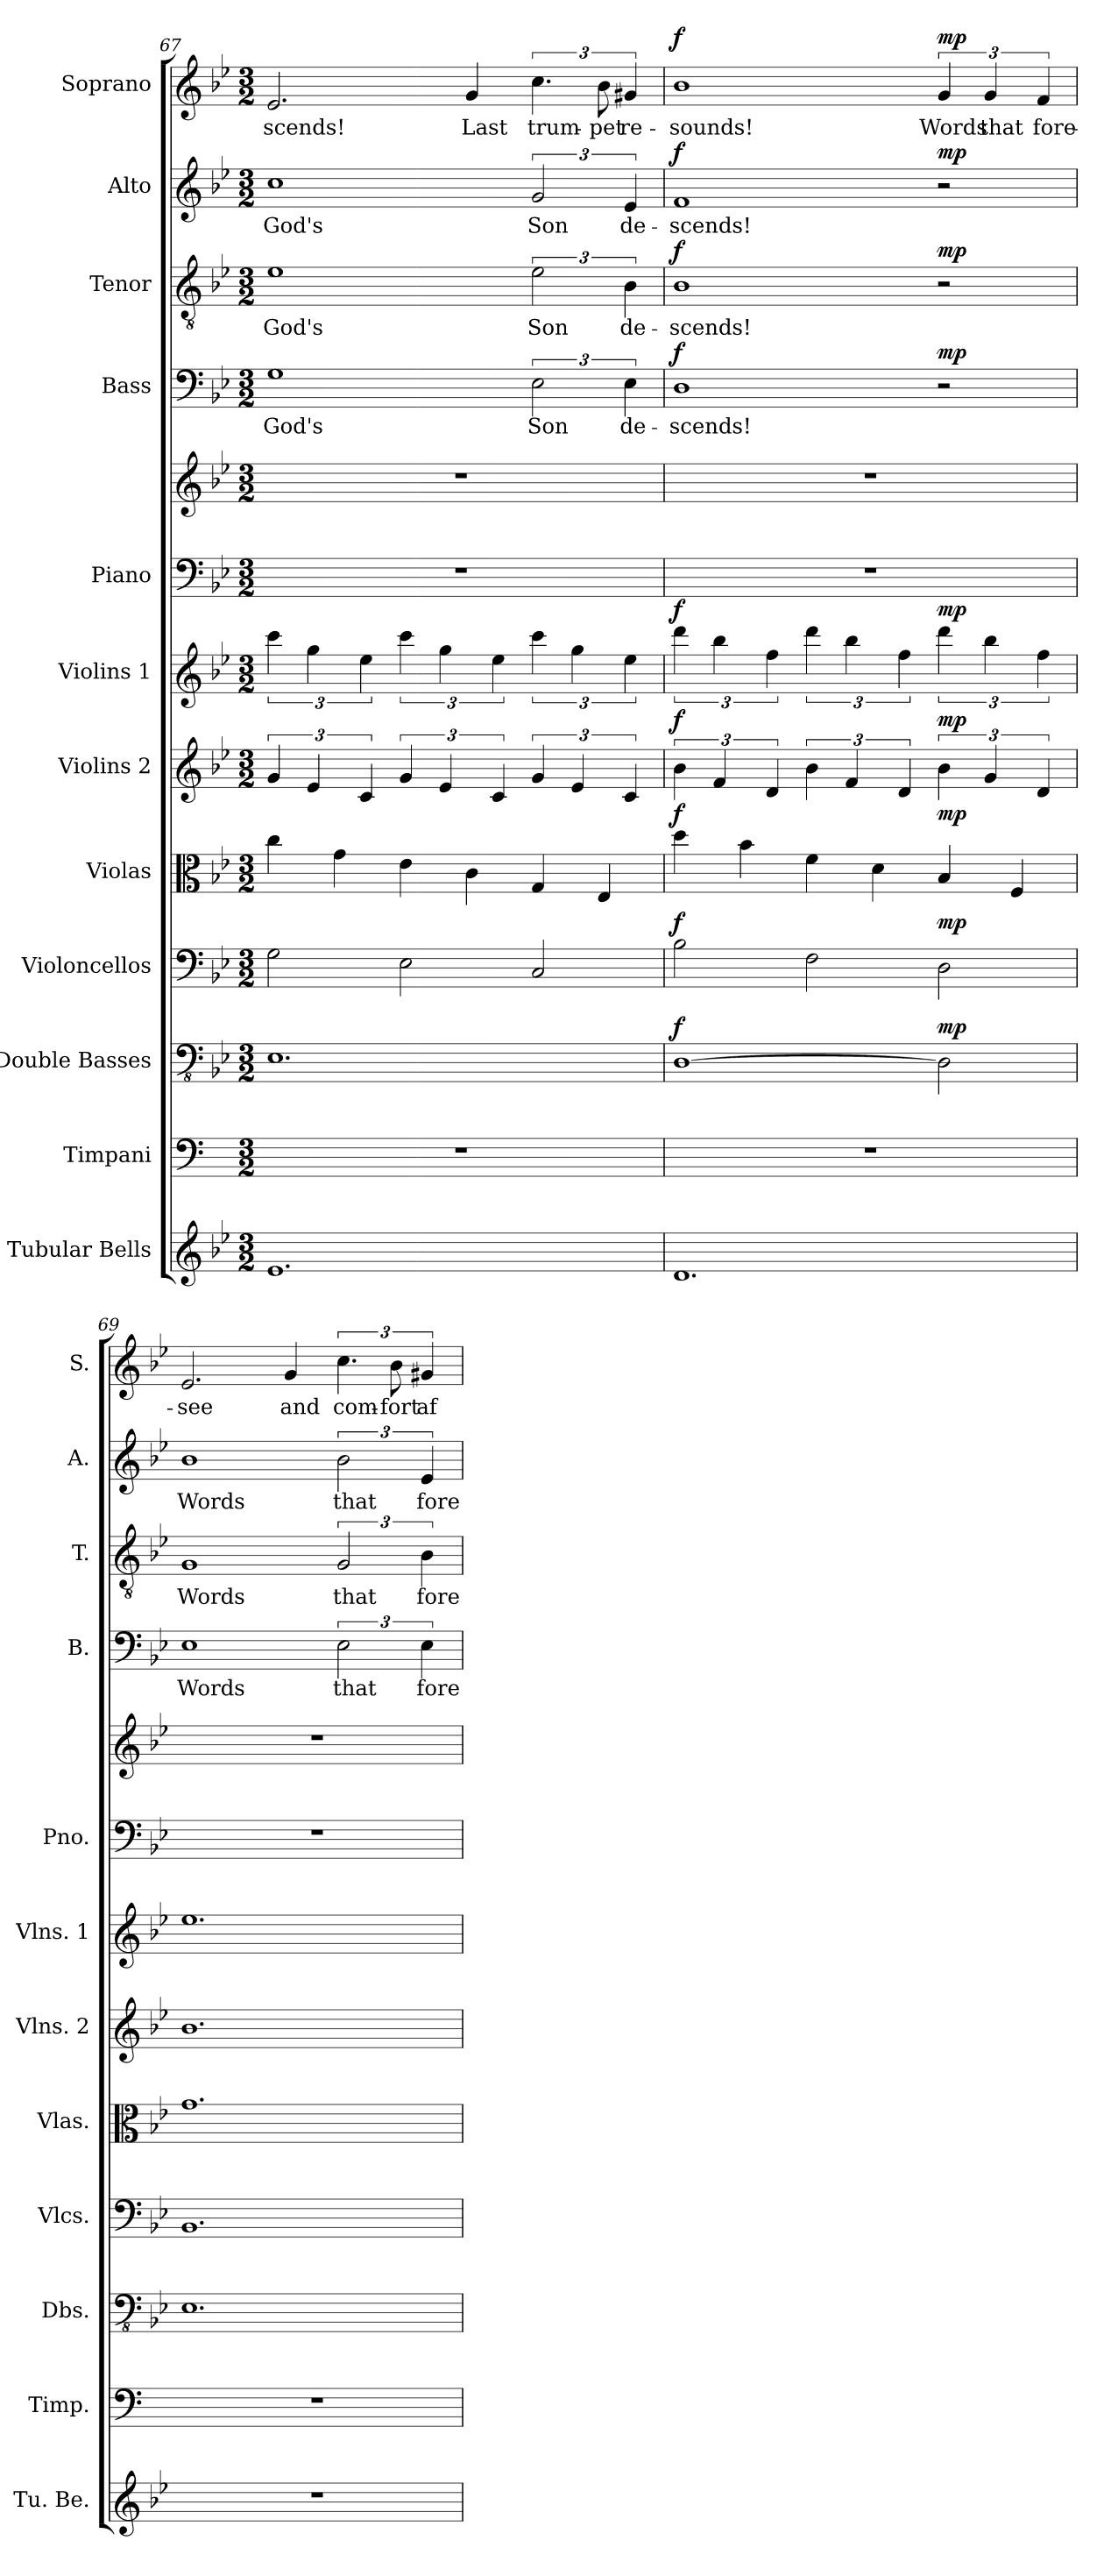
**kern	**kern	**kern	**dynam	**kern	**dynam	**kern	**dynam	**kern	**dynam	**kern	**dynam	**kern	**kern	**kern	**text	**dynam	**kern	**text	**dynam	**kern	**text	**dynam	**kern	**text	**dynam
*part12	*part11	*part10	*part10	*part9	*part9	*part8	*part8	*part7	*part7	*part6	*part6	*part5	*part5	*part4	*part4	*part4	*part3	*part3	*part3	*part2	*part2	*part2	*part1	*part1	*part1
*staff13	*staff12	*staff11	*staff11	*staff10	*staff10	*staff9	*staff9	*staff8	*staff8	*staff7	*staff7	*staff6	*staff5	*staff4	*staff4	*staff4	*staff3	*staff3	*staff3	*staff2	*staff2	*staff2	*staff1	*staff1	*staff1
*I"Tubular Bells	*I"Timpani	*I"Double Basses	*	*I"Violoncellos	*	*I"Violas	*	*I"Violins 2	*	*I"Violins 1	*	*I"Piano	*	*I"Bass	*	*	*I"Tenor	*	*	*I"Alto	*	*	*I"Soprano	*	*
*I'Tu. Be.	*I'Timp.	*I'Dbs.	*	*I'Vlcs.	*	*I'Vlas.	*	*I'Vlns. 2	*	*I'Vlns. 1	*	*I'Pno.	*	*I'B.	*	*	*I'T.	*	*	*I'A.	*	*	*I'S.	*	*
*clefG2	*clefF4	*clefFv4	*	*clefF4	*	*clefC3	*	*clefG2	*	*clefG2	*	*clefF4	*clefG2	*clefF4	*	*	*clefGv2	*	*	*clefG2	*	*	*clefG2	*	*
*k[b-e-]	*k[]	*k[b-e-]	*	*k[b-e-]	*	*k[b-e-]	*	*k[b-e-]	*	*k[b-e-]	*	*k[b-e-]	*k[b-e-]	*k[b-e-]	*	*	*k[b-e-]	*	*	*k[b-e-]	*	*	*k[b-e-]	*	*
*B-:	*C:	*B-:	*	*B-:	*	*B-:	*	*B-:	*	*B-:	*	*B-:	*B-:	*B-:	*	*	*B-:	*	*	*B-:	*	*	*B-:	*	*
*M3/2	*M3/2	*M3/2	*	*M3/2	*	*M3/2	*	*M3/2	*	*M3/2	*	*M3/2	*M3/2	*M3/2	*	*	*M3/2	*	*	*M3/2	*	*	*M3/2	*	*
=67	=67	=67	=67	=67	=67	=67	=67	=67	=67	=67	=67	=67	=67	=67	=67	=67	=67	=67	=67	=67	=67	=67	=67	=67	=67
1.e-	1.r	1.EE-	.	2G\	.	4cc\	.	6g/	.	6ccc\	.	1.r	1.r	1G	God's	.	1e-	God's	.	1cc	God's	.	2.e-/	-scends!	.
.	.	.	.	.	.	.	.	6e-/	.	6gg\	.	.	.	.	.	.	.	.	.	.	.	.	.	.	.
.	.	.	.	.	.	4g\	.	.	.	.	.	.	.	.	.	.	.	.	.	.	.	.	.	.	.
.	.	.	.	.	.	.	.	6c/	.	6ee-\	.	.	.	.	.	.	.	.	.	.	.	.	.	.	.
.	.	.	.	2E-\	.	4e-\	.	6g/	.	6ccc\	.	.	.	.	.	.	.	.	.	.	.	.	.	.	.
.	.	.	.	.	.	.	.	6e-/	.	6gg\	.	.	.	.	.	.	.	.	.	.	.	.	.	.	.
.	.	.	.	.	.	4c\	.	.	.	.	.	.	.	.	.	.	.	.	.	.	.	.	4g/	Last	.
.	.	.	.	.	.	.	.	6c/	.	6ee-\	.	.	.	.	.	.	.	.	.	.	.	.	.	.	.
.	.	.	.	2C/	.	4G/	.	6g/	.	6ccc\	.	.	.	3E-\	Son	.	3e-\	Son	.	3g/	Son	.	6.cc\	trum-	.
.	.	.	.	.	.	.	.	6e-/	.	6gg\	.	.	.	.	.	.	.	.	.	.	.	.	.	.	.
.	.	.	.	.	.	4E-/	.	.	.	.	.	.	.	.	.	.	.	.	.	.	.	.	12b-\	-pet	.
.	.	.	.	.	.	.	.	6c/	.	6ee-\	.	.	.	6E-\	de-	.	6B-\	de-	.	6e-/	de-	.	6g#X/	re-	.
!!LO:PB:g=z
=68	=68	=68	=68	=68	=68	=68	=68	=68	=68	=68	=68	=68	=68	=68	=68	=68	=68	=68	=68	=68	=68	=68	=68	=68	=68
!	!	!	!LO:DY:a	!	!LO:DY:a	!	!LO:DY:a	!	!LO:DY:a	!	!LO:DY:a	!	!	!	!	!LO:DY:a	!	!	!LO:DY:a	!	!	!LO:DY:a	!	!	!LO:DY:a
1.d	1.r	[1DD	f	2B-\	f	4dd\	f	6b-\	f	6ddd\	f	1.r	1.r	1D	-scends!	f	1B-	-scends!	f	1f	-scends!	f	1b-	-sounds!	f
.	.	.	.	.	.	.	.	6f/	.	6bb-\	.	.	.	.	.	.	.	.	.	.	.	.	.	.	.
.	.	.	.	.	.	4b-\	.	.	.	.	.	.	.	.	.	.	.	.	.	.	.	.	.	.	.
.	.	.	.	.	.	.	.	6d/	.	6ff\	.	.	.	.	.	.	.	.	.	.	.	.	.	.	.
.	.	.	.	2F\	.	4f\	.	6b-\	.	6ddd\	.	.	.	.	.	.	.	.	.	.	.	.	.	.	.
.	.	.	.	.	.	.	.	6f/	.	6bb-\	.	.	.	.	.	.	.	.	.	.	.	.	.	.	.
.	.	.	.	.	.	4d\	.	.	.	.	.	.	.	.	.	.	.	.	.	.	.	.	.	.	.
.	.	.	.	.	.	.	.	6d/	.	6ff\	.	.	.	.	.	.	.	.	.	.	.	.	.	.	.
!	!	!	!LO:DY:a	!	!LO:DY:a	!	!LO:DY:a	!	!LO:DY:a	!	!LO:DY:a	!	!	!	!	!LO:DY:a	!	!	!LO:DY:a	!	!	!LO:DY:a	!	!	!LO:DY:a
.	.	2DD\]	mp	2D\	mp	4B-/	mp	6b-\	mp	6ddd\	mp	.	.	2r	.	mp	2r	.	mp	2r	.	mp	6g/	Words	mp
.	.	.	.	.	.	.	.	6g/	.	6bb-\	.	.	.	.	.	.	.	.	.	.	.	.	6g/	that	.
.	.	.	.	.	.	4F/	.	.	.	.	.	.	.	.	.	.	.	.	.	.	.	.	.	.	.
.	.	.	.	.	.	.	.	6d/	.	6ff\	.	.	.	.	.	.	.	.	.	.	.	.	6f/	fore-	.
=69	=69	=69	=69	=69	=69	=69	=69	=69	=69	=69	=69	=69	=69	=69	=69	=69	=69	=69	=69	=69	=69	=69	=69	=69	=69
1.r	1.r	1.EE-	.	1.BB-	.	1.g	.	1.b-	.	1.ee-	.	1.r	1.r	1E-	Words	.	1G	Words	.	1b-	Words	.	2.e-/	-see	.
.	.	.	.	.	.	.	.	.	.	.	.	.	.	.	.	.	.	.	.	.	.	.	4g/	and	.
.	.	.	.	.	.	.	.	.	.	.	.	.	.	3E-\	that	.	3G/	that	.	3b-\	that	.	6.cc\	com-	.
.	.	.	.	.	.	.	.	.	.	.	.	.	.	.	.	.	.	.	.	.	.	.	12b-\	-fort	.
.	.	.	.	.	.	.	.	.	.	.	.	.	.	6E-\	fore-	.	6B-\	fore-	.	6e-/	fore-	.	6g#X/	af-	.
=	=	=	=	=	=	=	=	=	=	=	=	=	=	=	=	=	=	=	=	=	=	=	=	=	=
*-	*-	*-	*-	*-	*-	*-	*-	*-	*-	*-	*-	*-	*-	*-	*-	*-	*-	*-	*-	*-	*-	*-	*-	*-	*-
